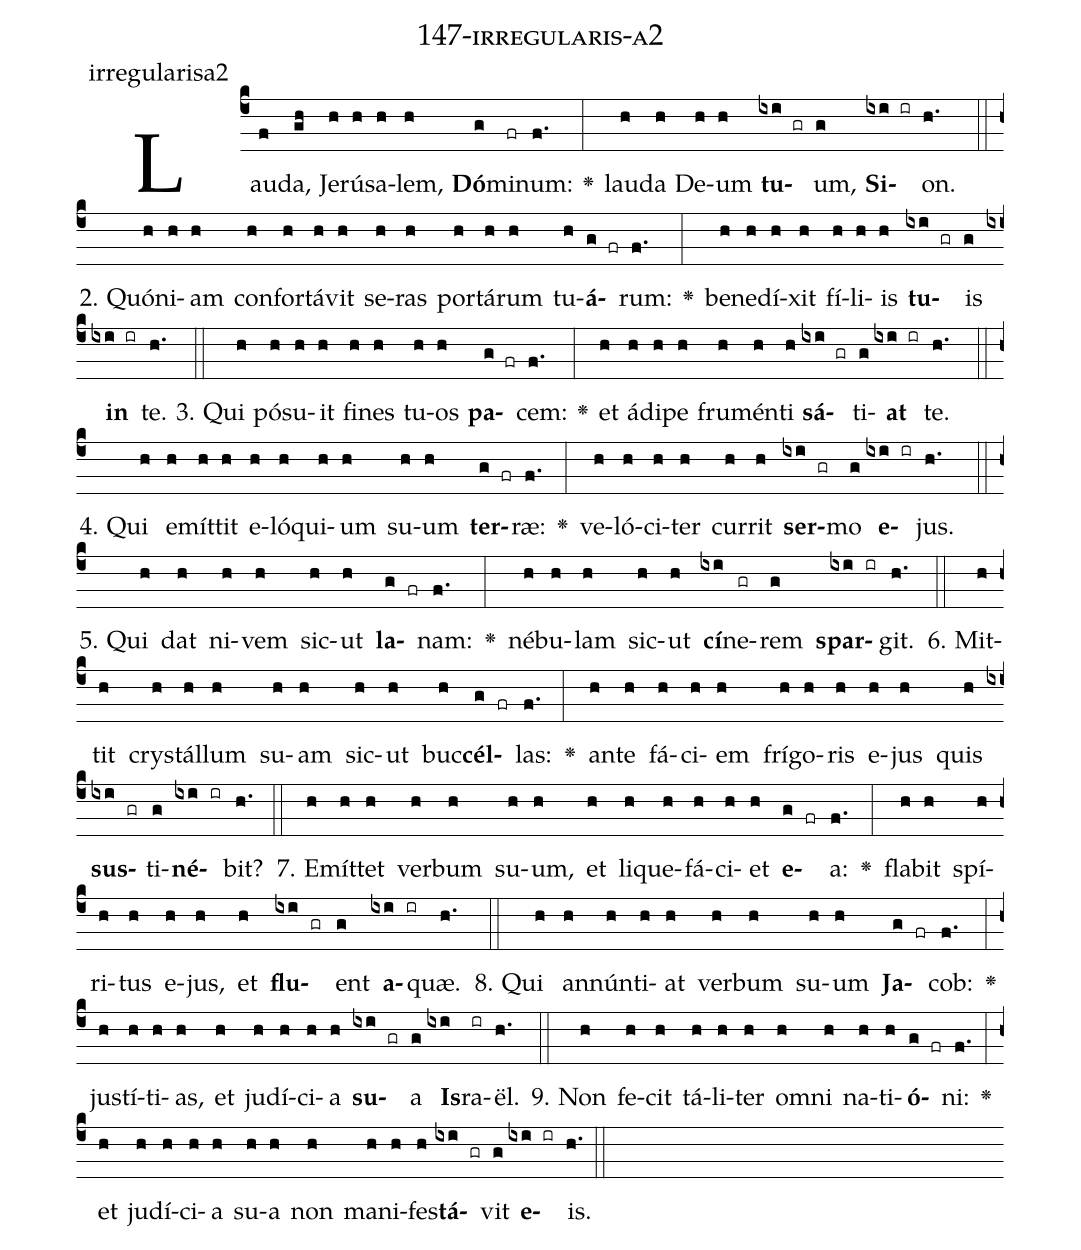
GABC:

name: 147-irregularis-a2;
annotation: irregularisa2;
%%
(c4)Lau(f)da,(gh) Je(h)rú(h)sa(h)lem,(h) <b>Dó</b>(g)mi(fr)num:(f.) <v>\greheightstar</v>(:) lau(h)da(h) De(h)um(h) <b>tu</b>(ixi gr)um,(g) <b>Si</b>(ixi ir)on.(h.) (::)
2. Quón(h)i(h)am(h) con(h)for(h)tá(h)vit(h) se(h)ras(h) por(h)tá(h)rum(h) tu(h)<b>á</b>(g fr)rum:(f.) <v>\greheightstar</v>(:) be(h)ne(h)dí(h)xit(h) fí(h)li(h)is(h) <b>tu</b>(ixi gr)is(g) <b>in</b>(ixi ir) te.(h.) (::)
3. Qui(h) pó(h)su(h)it(h) fi(h)nes(h) tu(h)os(h) <b>pa</b>(g fr)cem:(f.) <v>\greheightstar</v>(:) et(h) á(h)di(h)pe(h) fru(h)mén(h)ti(h) <b>sá</b>(ixi gr)ti(g)<b>at</b>(ixi ir) te.(h.) (::)
4. Qui(h) e(h)mít(h)tit(h) e(h)ló(h)qui(h)um(h) su(h)um(h) <b>ter</b>(g fr)ræ:(f.) <v>\greheightstar</v>(:) ve(h)ló(h)ci(h)ter(h) cur(h)rit(h) <b>ser</b>(ixi gr)mo(g) <b>e</b>(ixi ir)jus.(h.) (::)
5. Qui(h) dat(h) ni(h)vem(h) sic(h)ut(h) <b>la</b>(g fr)nam:(f.) <v>\greheightstar</v>(:) né(h)bu(h)lam(h) sic(h)ut(h) <b>cí</b>(ixi)ne(gr)rem(g) <b>spar</b>(ixi ir)git.(h.) (::)
6. Mit(h)tit(h) crys(h)tál(h)lum(h) su(h)am(h) sic(h)ut(h) buc(h)<b>cél</b>(g fr)las:(f.) <v>\greheightstar</v>(:) an(h)te(h) fá(h)ci(h)em(h) frí(h)go(h)ris(h) e(h)jus(h) quis(h) <b>sus</b>(ixi gr)ti(g)<b>né</b>(ixi ir)bit?(h.) (::)
7. E(h)mít(h)tet(h) ver(h)bum(h) su(h)um,(h) et(h) li(h)que(h)fá(h)ci(h)et(h) <b>e</b>(g fr)a:(f.) <v>\greheightstar</v>(:) fla(h)bit(h) spí(h)ri(h)tus(h) e(h)jus,(h) et(h) <b>flu</b>(ixi gr)ent(g) <b>a</b>(ixi ir)quæ.(h.) (::)
8. Qui(h) an(h)nún(h)ti(h)at(h) ver(h)bum(h) su(h)um(h) <b>Ja</b>(g fr)cob:(f.) <v>\greheightstar</v>(:) jus(h)tí(h)ti(h)as,(h) et(h) ju(h)dí(h)ci(h)a(h) <b>su</b>(ixi gr)a(g) <b>Is</b>(ixi)ra(ir)ël.(h.) (::)
9. Non(h) fe(h)cit(h) tá(h)li(h)ter(h) om(h)ni(h) na(h)ti(h)<b>ó</b>(g fr)ni:(f.) <v>\greheightstar</v>(:) et(h) ju(h)dí(h)ci(h)a(h) su(h)a(h) non(h) ma(h)ni(h)fes(h)<b>tá</b>(ixi gr)vit(g) <b>e</b>(ixi ir)is.(h.) (::)
